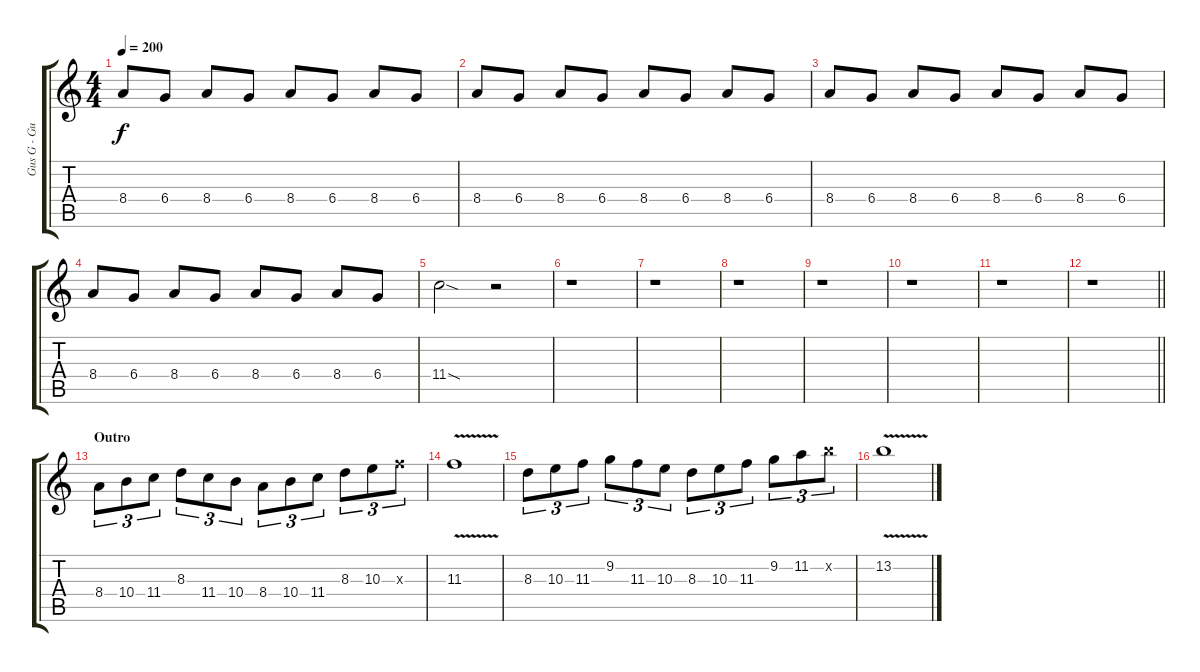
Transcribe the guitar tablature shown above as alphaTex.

\track ("Gus G - Guitars" "Gus G - Gu") {instrument distortionguitar}
\staff {score tabs}
\tuning (Eb4 Bb3 Gb3 Db3 Ab2 Eb2) {hide}
\ts (4 4)
\tempo 200
\clef g2
\ks c
8.4.8{dy f} 6.4.8 8.4.8 6.4.8 8.4.8 6.4.8 8.4.8 6.4.8 |
8.4.8 6.4.8 8.4.8 6.4.8 8.4.8 6.4.8 8.4.8 6.4.8 |
8.4.8 6.4.8 8.4.8 6.4.8 8.4.8 6.4.8 8.4.8 6.4.8 |
8.4.8 6.4.8 8.4.8 6.4.8 8.4.8 6.4.8 8.4.8 6.4.8 |
11.4{sod}.2 r.2 |
r.1 |
r.1 |
r.1 |
r.1 |
r.1 |
r.1 |
\barLineRight lightlight
r.1 |
\section ("" "Outro")
8.4.8{tu (3 2)} 10.4.8{tu (3 2)} 11.4.8{tu (3 2)} 8.3.8{tu (3 2)} 11.4.8{tu (3 2)} 10.4.8{tu (3 2)} 8.4.8{tu (3 2)} 10.4.8{tu (3 2)} 11.4.8{tu (3 2)} 8.3.8{tu (3 2)} 10.3.8{tu (3 2)} 11.3{x}.8{tu (3 2)} |
11.3{v}.1 |
8.3.8{tu (3 2)} 10.3.8{tu (3 2)} 11.3.8{tu (3 2)} 9.2.8{tu (3 2)} 11.3.8{tu (3 2)} 10.3.8{tu (3 2)} 8.3.8{tu (3 2)} 10.3.8{tu (3 2)} 11.3.8{tu (3 2)} 9.2.8{tu (3 2)} 11.2.8{tu (3 2)} 13.2{x}.8{tu (3 2)} |
13.2{v}.1
